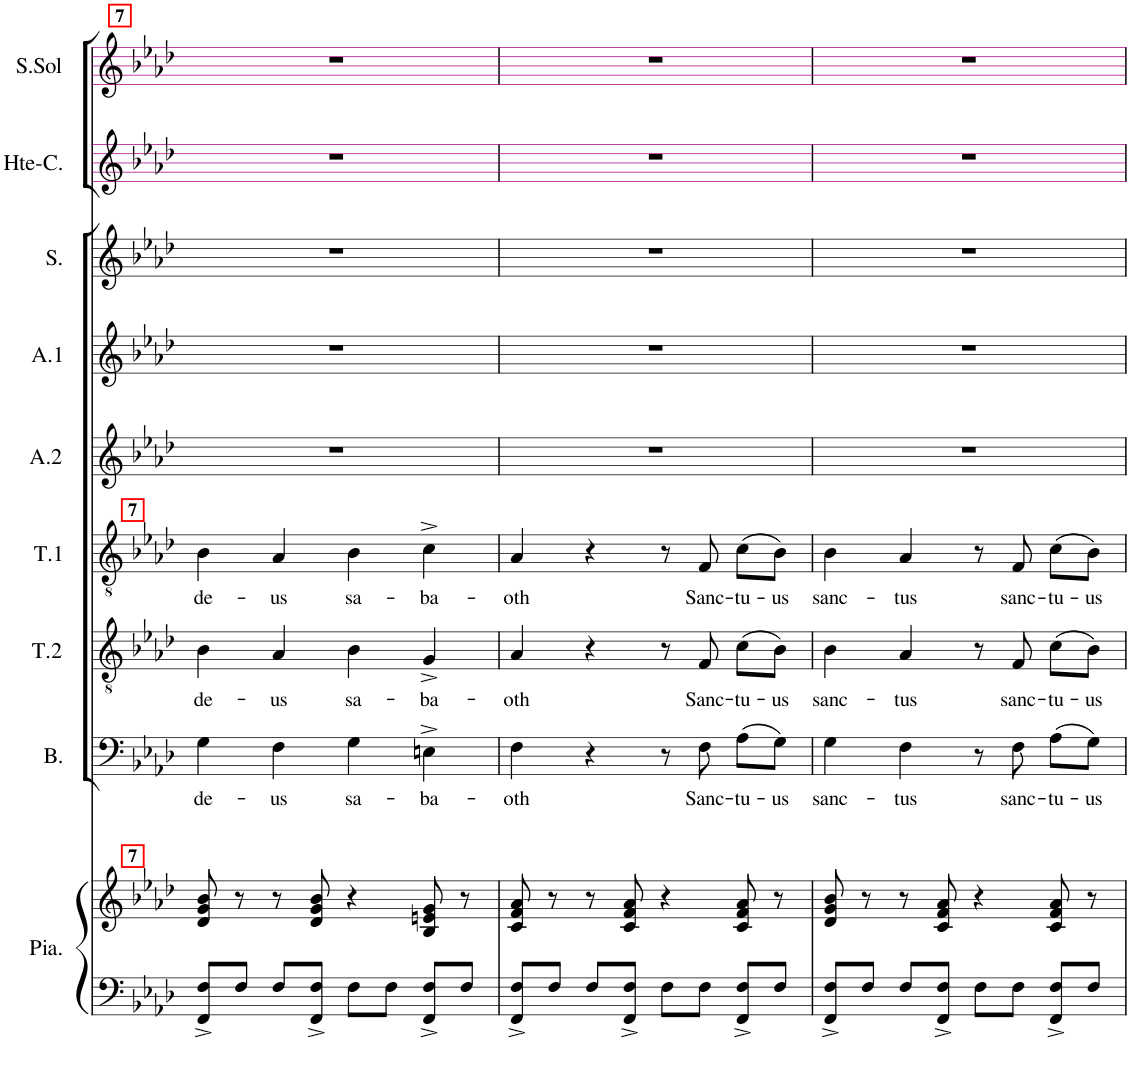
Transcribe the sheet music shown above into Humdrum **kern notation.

**kern	**kern	**kern	**text	**kern	**text	**kern	**text	**kern	**kern	**kern	**kern	**kern
*part9	*part9	*part8	*part8	*part7	*part7	*part6	*part6	*part5	*part4	*part3	*part2	*part1
*staff10	*staff9	*staff8	*staff8	*staff7	*staff7	*staff6	*staff6	*staff5	*staff4	*staff3	*staff2	*staff1
*I"Piano	*	*I"Basse	*	*I"Ténor 2	*	*I"Ténor 1	*	*I"Alto 2	*I"Alto 1	*I"Soprano	*I"Hte-Contre	*I"Soprane Sol
*I'Pia.	*	*I'B.	*	*I'T.2	*	*I'T.1	*	*I'A.2	*I'A.1	*I'S.	*I'Hte-C.	*I'S.Sol
!!LO:PB:g=z
*clefF4	*clefG2	*clefF4	*	*clefGv2	*	*clefGv2	*	*clefG2	*clefG2	*clefG2	*clefG2	*clefG2
*k[b-e-a-d-]	*k[b-e-a-d-]	*k[b-e-a-d-]	*	*k[b-e-a-d-]	*	*k[b-e-a-d-]	*	*k[b-e-a-d-]	*k[b-e-a-d-]	*k[b-e-a-d-]	*k[b-e-a-d-]	*k[b-e-a-d-]
*M4/4	*M4/4	*M4/4	*	*M4/4	*	*M4/4	*	*M4/4	*M4/4	*M4/4	*M4/4	*M4/4
=7	=7	=7	=7	=7	=7	=7	=7	=7	=7	=7	=7	=7
!	!	!	!	!	!	!LO:TX:a:B:t=7	!	!	!	!	!	!
!	!LO:TX:a:B:t=7	!	!	!	!	!	!	!	!	!	!	!
!	!	!	!LO:LY:b	!	!LO:LY:b	!	!LO:LY:b	!	!	!	!	!
8FF/^ 8F/^L	8d-/ 8g/ 8b-/	4G\	de-	4B-\	de-	4B-\	de-	1r	1r	1r	1r	1r
8F/J	8r	.	.	.	.	.	.	.	.	.	.	.
!	!	!	!LO:LY:b	!	!LO:LY:b	!	!LO:LY:b	!	!	!	!	!
8F/L	8r	4F\	-us	4A-/	-us	4A-/	-us	.	.	.	.	.
8FF/^ 8F/^J	8d-/ 8g/ 8b-/	.	.	.	.	.	.	.	.	.	.	.
!	!	!	!LO:LY:b	!	!LO:LY:b	!	!LO:LY:b	!	!	!	!	!
8F\L	4r	4G\	sa-	4B-\	sa-	4B-\	sa-	.	.	.	.	.
8F\J	.	.	.	.	.	.	.	.	.	.	.	.
!	!	!	!LO:LY:b	!	!LO:LY:b	!	!LO:LY:b	!	!	!	!	!
8FF/^ 8F/^L	8B-/ 8en/ 8g/	4En^\	-ba-	4G^/	-ba-	4c^\	-ba-	.	.	.	.	.
8F/J	8r	.	.	.	.	.	.	.	.	.	.	.
=8	=8	=8	=8	=8	=8	=8	=8	=8	=8	=8	=8	=8
!	!	!	!LO:LY:b	!	!LO:LY:b	!	!LO:LY:b	!	!	!	!	!
8FF/^ 8F/^L	8c/ 8f/ 8a-/	4F\	-oth	4A-/	-oth	4A-/	-oth	1r	1r	1r	1r	1r
8F/J	8r	.	.	.	.	.	.	.	.	.	.	.
8F/L	8r	4r	.	4r	.	4r	.	.	.	.	.	.
8FF/^ 8F/^J	8c/ 8f/ 8a-/	.	.	.	.	.	.	.	.	.	.	.
8F\L	4r	8r	.	8r	.	8r	.	.	.	.	.	.
!	!	!	!LO:LY:b	!	!LO:LY:b	!	!LO:LY:b	!	!	!	!	!
8F\J	.	8F\	Sanc-	8F/	Sanc-	8F/	Sanc-	.	.	.	.	.
!	!	!	!LO:LY:b	!	!LO:LY:b	!	!LO:LY:b	!	!	!	!	!
8FF/^ 8F/^L	8c/ 8f/ 8a-/	(8A-\L	-tu-	(8c\L	-tu-	(8c\L	-tu-	.	.	.	.	.
!	!	!	!LO:LY:b	!	!LO:LY:b	!	!LO:LY:b	!	!	!	!	!
8F/J	8r	8G\J)	-us	8B-\J)	-us	8B-\J)	-us	.	.	.	.	.
=9	=9	=9	=9	=9	=9	=9	=9	=9	=9	=9	=9	=9
!	!	!	!LO:LY:b	!	!LO:LY:b	!	!LO:LY:b	!	!	!	!	!
8FF/^ 8F/^L	8d-/ 8g/ 8b-/	4G\	sanc-	4B-\	sanc-	4B-\	sanc-	1r	1r	1r	1r	1r
8F/J	8r	.	.	.	.	.	.	.	.	.	.	.
!	!	!	!LO:LY:b	!	!LO:LY:b	!	!LO:LY:b	!	!	!	!	!
8F/L	8r	4F\	-tus	4A-/	-tus	4A-/	-tus	.	.	.	.	.
8FF/^ 8F/^J	8c/ 8f/ 8a-/	.	.	.	.	.	.	.	.	.	.	.
8F\L	4r	8r	.	8r	.	8r	.	.	.	.	.	.
!	!	!	!LO:LY:b	!	!LO:LY:b	!	!LO:LY:b	!	!	!	!	!
8F\J	.	8F\	sanc-	8F/	sanc-	8F/	sanc-	.	.	.	.	.
!	!	!	!LO:LY:b	!	!LO:LY:b	!	!LO:LY:b	!	!	!	!	!
8FF/^ 8F/^L	8c/ 8f/ 8a-/	(8A-\L	-tu-	(8c\L	-tu-	(8c\L	-tu-	.	.	.	.	.
!	!	!	!LO:LY:b	!	!LO:LY:b	!	!LO:LY:b	!	!	!	!	!
8F/J	8r	8G\J)	-us	8B-\J)	-us	8B-\J)	-us	.	.	.	.	.
=	=	=	=	=	=	=	=	=	=	=	=	=
*-	*-	*-	*-	*-	*-	*-	*-	*-	*-	*-	*-	*-
